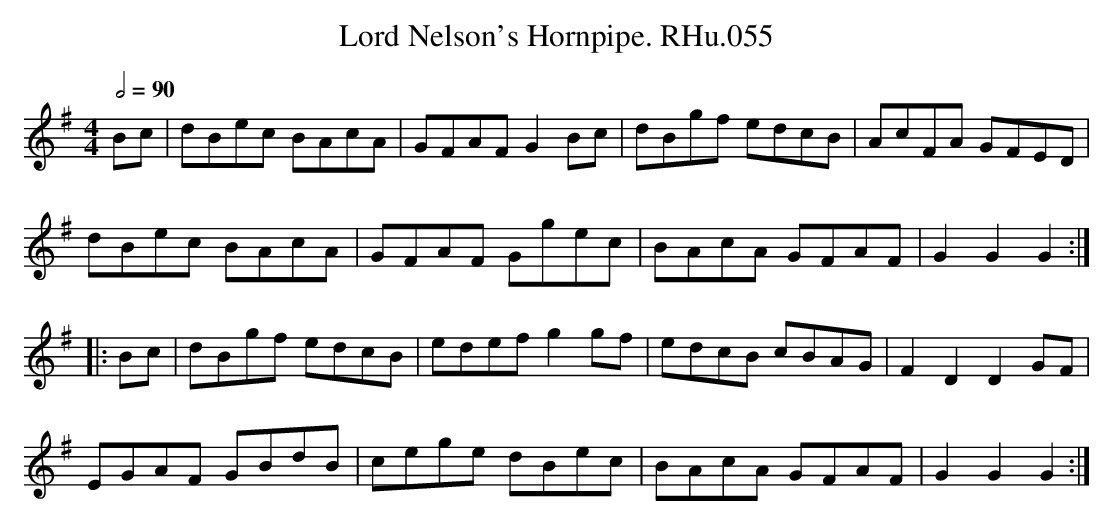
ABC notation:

X:1
T:Lord Nelson's Hornpipe. RHu.055
L:1/8
M:4/4
Q:1/2=90
K:G
Bc|dBec BAcA|GFAF G2Bc|dBgf edcB|AcFA GFED|!
dBec BAcA|GFAF Ggec|BAcA GFAF|G2G2G2:|!
|:Bc|dBgf edcB|edef g2gf|edcB cBAG|F2D2D2GF|!
EGAF GBdB|cege dBec|BAcA GFAF|G2G2G2:|
